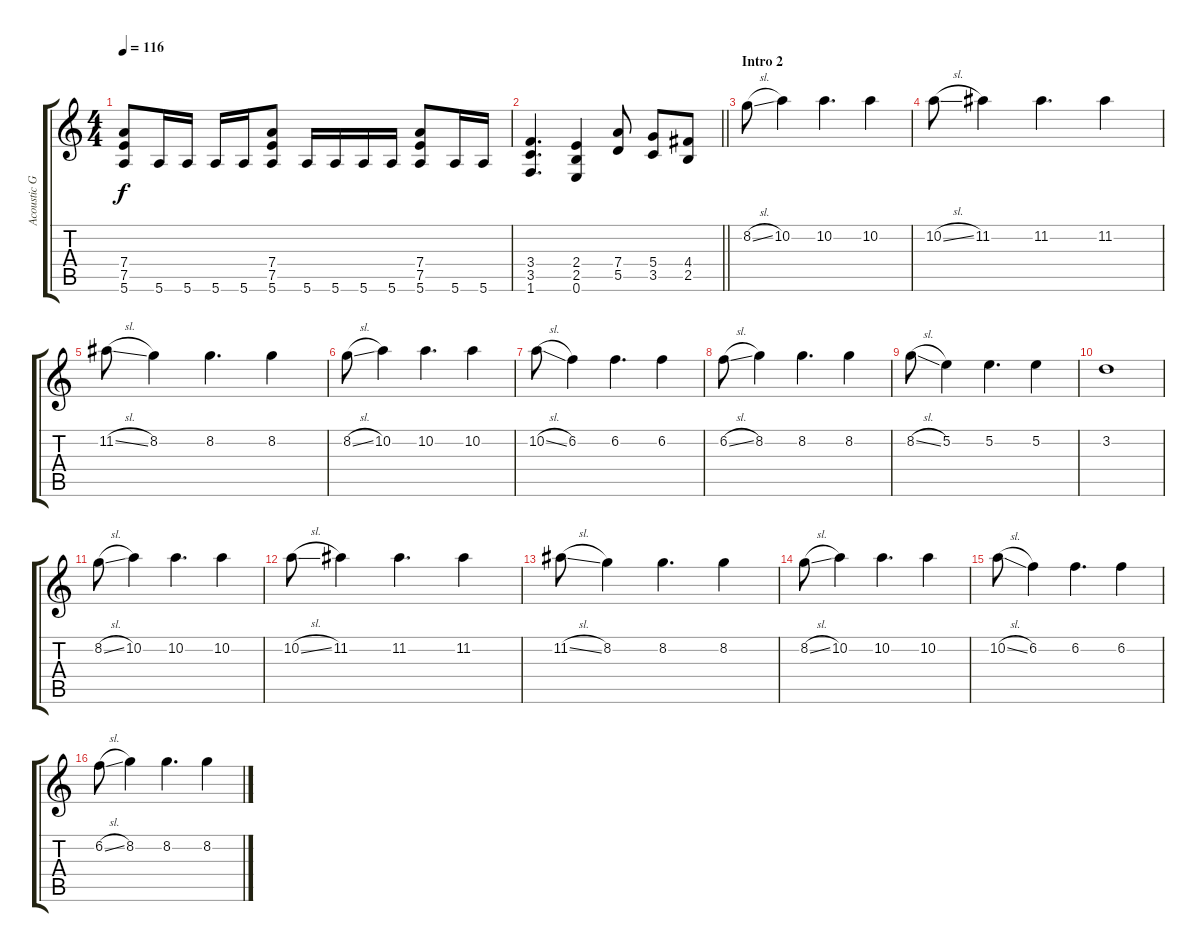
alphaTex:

\track ("Acoustic Guitar" "Acoustic G") {instrument acousticguitarsteel}
\staff {score tabs}
\tuning (E4 B3 G3 D3 A2 E2) {hide}
\ts (4 4)
\tempo 116
\clef g2
\ks c
(7.4 7.5 5.6).8{dy f} 5.6.16 5.6.16 5.6.16 5.6.16 (7.4 7.5 5.6).8 5.6.16 5.6.16 5.6.16 5.6.16 (7.4 7.5 5.6).8 5.6.16 5.6.16 |
\barLineRight lightlight
(3.4 3.5 1.6).4{d} (2.4 2.5 0.6).4 (7.4 5.5).8 (5.4 3.5).8 (4.4 2.5).8 |
\section ("" "Intro 2")
8.2{sl}.8{volume 6 balance 8 instrument acousticguitarsteel} 10.2.4 10.2.4{d} 10.2.4 |
10.2{sl}.8 11.2.4 11.2.4{d} 11.2.4 |
11.2{sl}.8 8.2.4 8.2.4{d} 8.2.4 |
8.2{sl}.8 10.2.4 10.2.4{d} 10.2.4 |
10.2{sl}.8 6.2.4 6.2.4{d} 6.2.4 |
6.2{sl}.8 8.2.4 8.2.4{d} 8.2.4 |
8.2{sl}.8 5.2.4 5.2.4{d} 5.2.4 |
3.2.1 |
8.2{sl}.8 10.2.4 10.2.4{d} 10.2.4 |
10.2{sl}.8 11.2.4 11.2.4{d} 11.2.4 |
11.2{sl}.8 8.2.4 8.2.4{d} 8.2.4 |
8.2{sl}.8 10.2.4 10.2.4{d} 10.2.4 |
10.2{sl}.8 6.2.4 6.2.4{d} 6.2.4 |
6.2{sl}.8 8.2.4 8.2.4{d} 8.2.4
